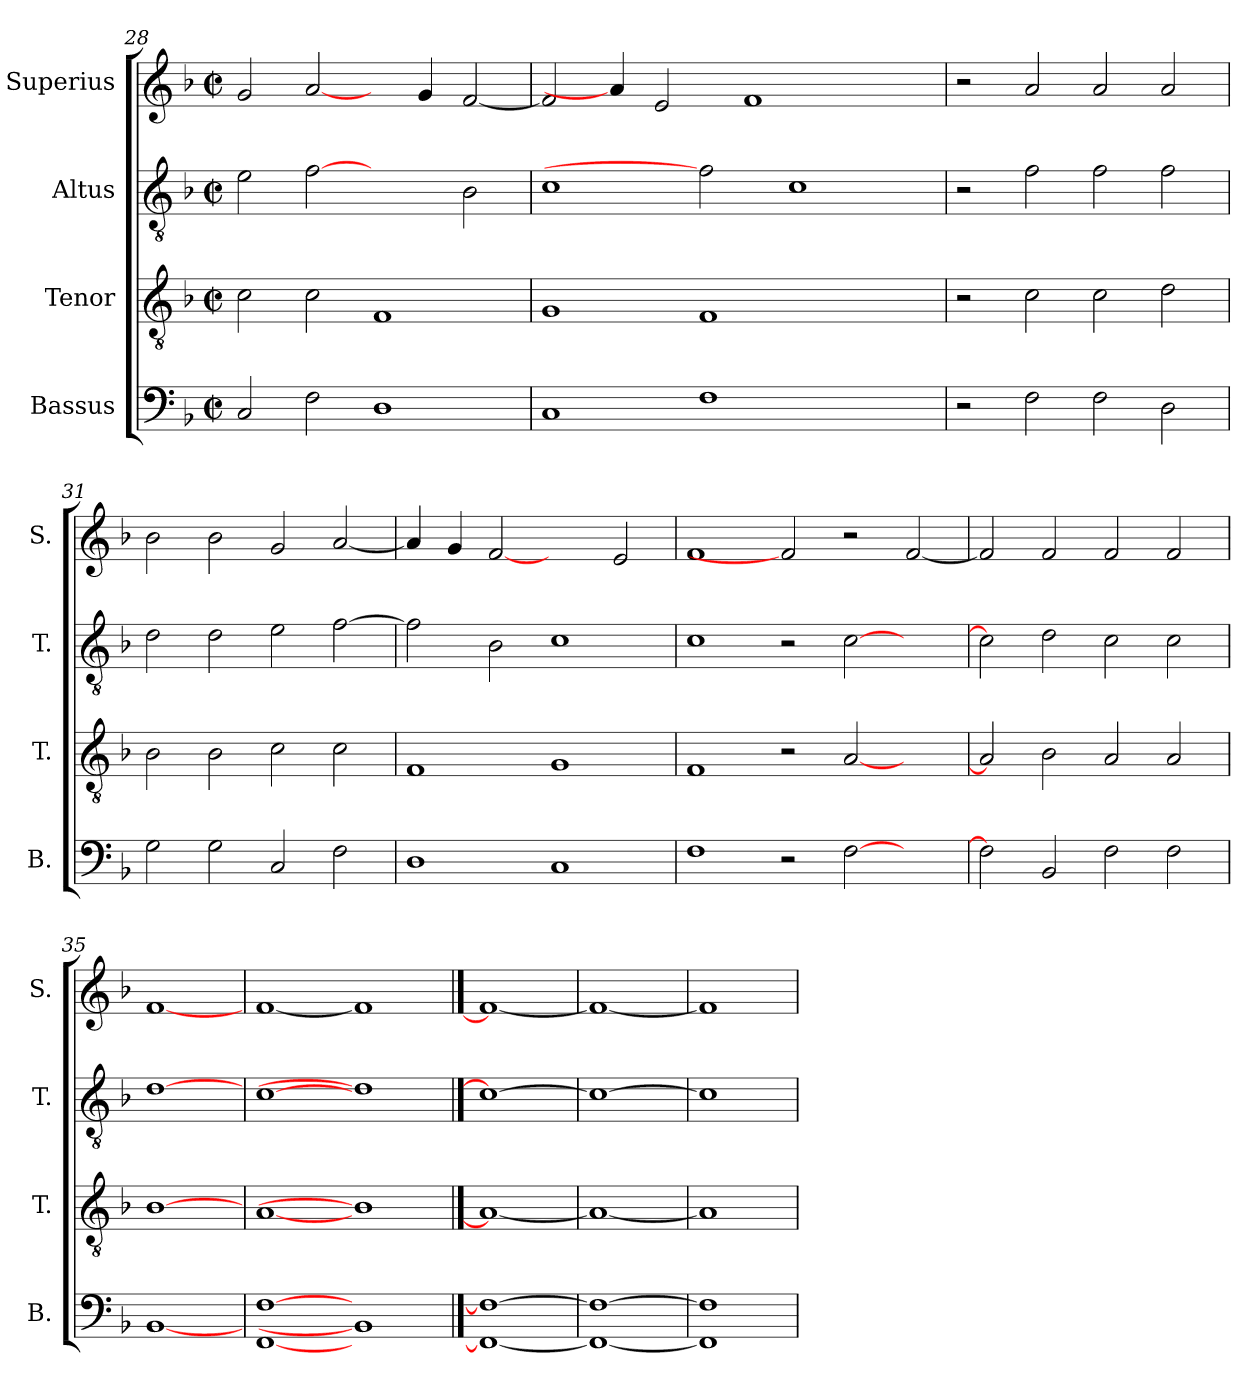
**kern	**kern	**kern	**kern
*part4	*part3	*part2	*part1
*staff4	*staff3	*staff2	*staff1
*I"Bassus	*I"Tenor	*I"Altus	*I"Superius
*I'B.	*I'T.	*I'T.	*I'S.
*clefF4	*clefGv2	*clefGv2	*clefG2
*	*ITrd7c12	*ITrd7c12	*
*k[b-]	*k[b-]	*k[b-]	*k[b-]
*F:	*F:	*F:	*F:
*M2/2	*M2/2	*M2/2	*M2/2
*met(c|)	*met(c|)	*met(c|)	*met(c|)
=28	=28	=28	=28
2Ci/	2Ci\	2Ei\	2gi/
2Fi\	2Ci\	[2Fi	[2ai/
1Di	1FFi	2ryy	4ryy
.	.	.	4gi/
.	.	2BB-i\	[<2fi/
=29	=29	=29	=29
1Ci	1GGi	1Ci	2fi/]
.	.	.	4ai/]
.	.	.	2ei/
1Fi	1FFi	2Fi]	.
.	.	.	1fi
.	.	1Ci	.
2ryy	2ryy	.	.
.	.	.	4ryy
=30	=30	=30	=30
2r	2r	2r	2r
2Fi\	2Ci\	2Fi\	2ai/
2Fi\	2Ci\	2Fi\	2ai/
2Di\	2Di\	2Fi\	2ai/
!!LO:LB:g=z
=31	=31	=31	=31
2Gi\	2BB-i\	2Di\	2b-i\
2Gi\	2BB-i\	2Di\	2b-i\
2Ci/	2Ci\	2Ei\	2gi/
2Fi\	2Ci\	[>2Fi\	[<2ai/
=32	=32	=32	=32
1Di	1FFi	2Fi\]	4ai/]
.	.	.	4gi/
.	.	2BB-i\	[2fi
1Ci	1GGi	1Ci	2ryy
.	.	.	2ei/
=33	=33	=33	=33
1Fi	1FFi	1Ci	1fi
2r	2r	2r	2fi]
[>2Fi\	[<2AAi/	[>2Ci\	2r
2ryy	2ryy	2ryy	[<2fi/
=34	=34	=34	=34
2Fi\]	2AAi/]	2Ci\]	2fi/]
2BB-i/	2BB-i\	2Di\	2fi/
2Fi\	2AAi/	2Ci\	2fi/
2Fi\	2AAi/	2Ci\	2fi/
=35	=35	=35	=35
[1BB-i	[1BB-i	[1Di	[1fi
=36	=36	=36	=36
[1FFi [1Fi	[1AAi	[1Ci	[1fi
1BB-i]	1BB-i]	1Di]	1fi]
==37	==37	==37	==37
1FFi_ 1Fi_	1AAi_	1Ci_	1fi_
=38	=38	=38	=38
1FFi_ 1Fi_	1AAi_	1Ci_	1fi_
=39	=39	=39	=39
1FFi] 1Fi]	1AAi]	1Ci]	1fi]
=	=	=	=
*-	*-	*-	*-
